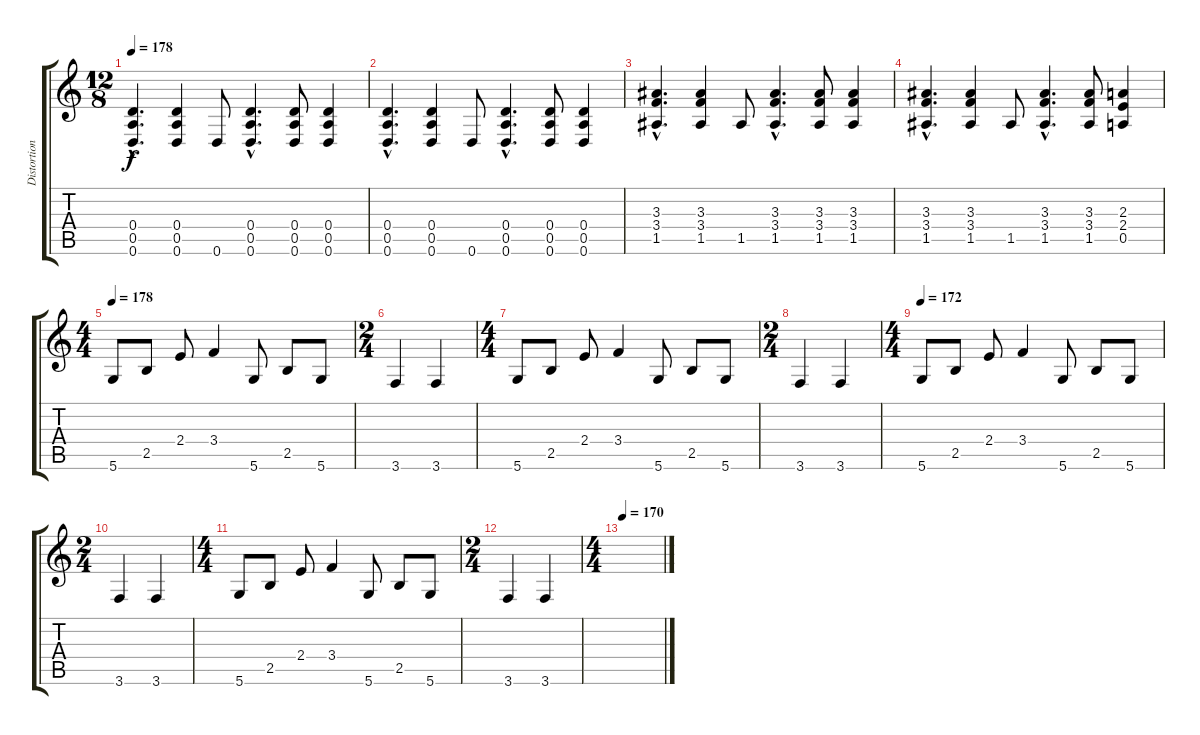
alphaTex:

\track ("Distortion Guitar 1" "Distortion") {instrument overdrivenguitar}
\staff {score tabs}
\tuning (E4 B3 G3 D3 A2 D2) {hide}
\ts (12 8)
\tempo 178
\clef g2
\ks c
(0.4{hac} 0.5{hac} 0.6{hac}).4{d dy f} (0.4 0.5 0.6).4 0.6.8 (0.4{hac} 0.5{hac} 0.6{hac}).4{d} (0.4 0.5 0.6).8 (0.4 0.5 0.6).4 |
(0.4{hac} 0.5{hac} 0.6{hac}).4{d} (0.4 0.5 0.6).4 0.6.8 (0.4{hac} 0.5{hac} 0.6{hac}).4{d} (0.4 0.5 0.6).8 (0.4 0.5 0.6).4 |
(3.3{hac} 3.4{hac} 1.5{hac}).4{d} (3.3 3.4 1.5).4 1.5.8 (3.3{hac} 3.4{hac} 1.5{hac}).4{d} (3.3 3.4 1.5).8 (3.3 3.4 1.5).4 |
(3.3{hac} 3.4{hac} 1.5{hac}).4{d} (3.3 3.4 1.5).4 1.5.8 (3.3{hac} 3.4{hac} 1.5{hac}).4{d} (3.3 3.4 1.5).8 (2.3 2.4 0.5).4 |
\ts (4 4)
\tempo 178
5.6.8 2.5.8 2.4.8 3.4.4 5.6.8 2.5.8 5.6.8 |
\ts (2 4)
3.6.4 3.6.4 |
\ts (4 4)
5.6.8 2.5.8 2.4.8 3.4.4 5.6.8 2.5.8 5.6.8 |
\ts (2 4)
3.6.4 3.6.4 |
\ts (4 4)
\tempo 172
5.6.8 2.5.8 2.4.8 3.4.4 5.6.8 2.5.8 5.6.8 |
\ts (2 4)
3.6.4 3.6.4 |
\ts (4 4)
5.6.8 2.5.8 2.4.8 3.4.4 5.6.8 2.5.8 5.6.8 |
\ts (2 4)
3.6.4 3.6.4 |
\ts (4 4)
\tempo 170
